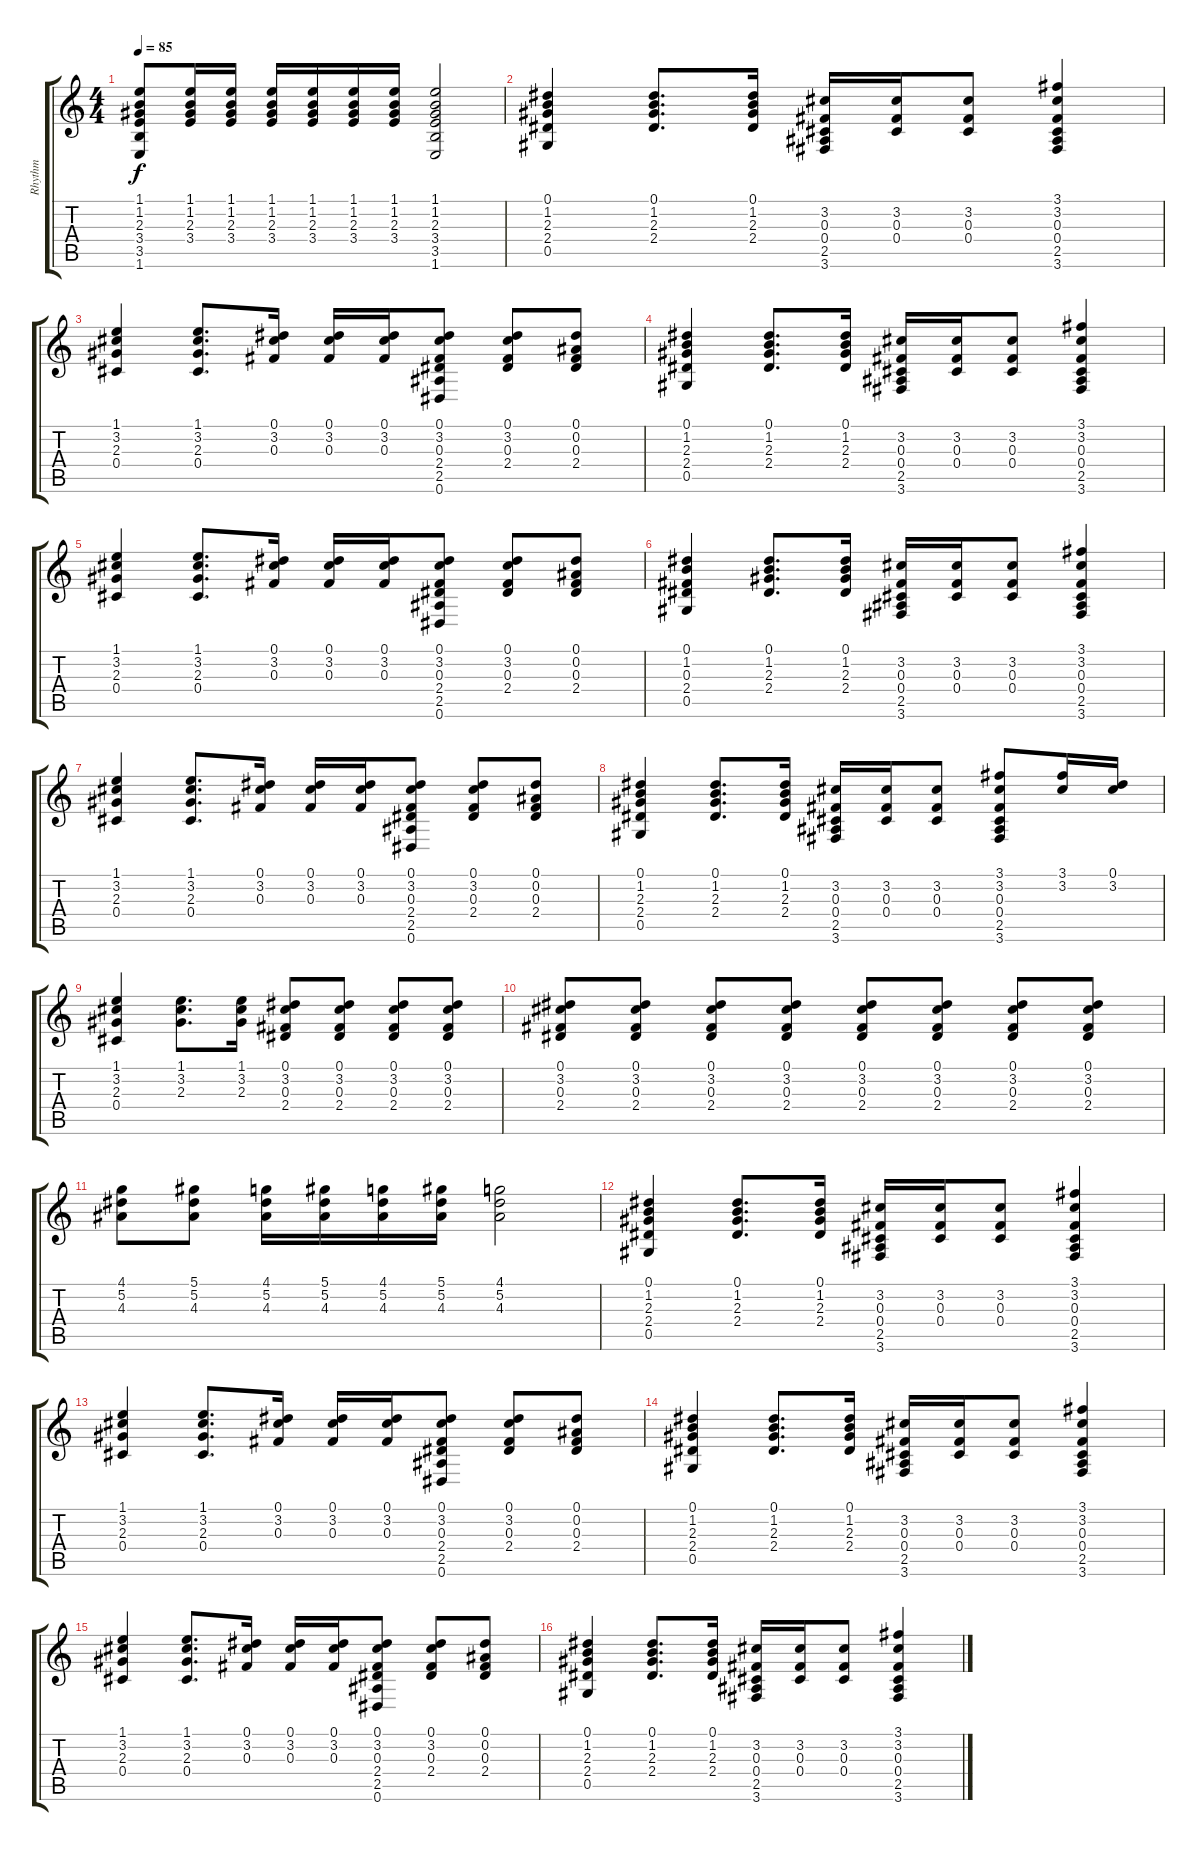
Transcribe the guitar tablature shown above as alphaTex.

\track ("Rhythm" "Rhythm") {instrument acousticguitarsteel}
\staff {score tabs}
\tuning (Eb4 Bb3 Gb3 Db3 Ab2 Eb2) {hide}
\ts (4 4)
\tempo 85
\clef g2
\ks c
(1.1 1.2 2.3 3.4 3.5 1.6).8{dy f} (1.1 1.2 2.3 3.4).16 (1.1 1.2 2.3 3.4).16 (1.1 1.2 2.3 3.4).16 (1.1 1.2 2.3 3.4).16 (1.1 1.2 2.3 3.4).16 (1.1 1.2 2.3 3.4).16 (1.1 1.2 2.3 3.4 3.5 1.6).2 |
(0.1 1.2 2.3 2.4 0.5).4 (0.1 1.2 2.3 2.4).8{d} (0.1 1.2 2.3 2.4).16 (3.2 0.3 0.4 2.5 3.6).16 (3.2 0.3 0.4).16 (3.2 0.3 0.4).8 (3.1 3.2 0.3 0.4 2.5 3.6).4 |
(1.1 3.2 2.3 0.4).4 (1.1 3.2 2.3 0.4).8{d} (0.1 3.2 0.3).16 (0.1 3.2 0.3).16 (0.1 3.2 0.3).16 (0.1 3.2 0.3 2.4 2.5 0.6).8 (0.1 3.2 0.3 2.4).8 (0.1 0.2 0.3 2.4).8 |
(0.1 1.2 2.3 2.4 0.5).4 (0.1 1.2 2.3 2.4).8{d} (0.1 1.2 2.3 2.4).16 (3.2 0.3 0.4 2.5 3.6).16 (3.2 0.3 0.4).16 (3.2 0.3 0.4).8 (3.1 3.2 0.3 0.4 2.5 3.6).4 |
(1.1 3.2 2.3 0.4).4 (1.1 3.2 2.3 0.4).8{d} (0.1 3.2 0.3).16 (0.1 3.2 0.3).16 (0.1 3.2 0.3).16 (0.1 3.2 0.3 2.4 2.5 0.6).8 (0.1 3.2 0.3 2.4).8 (0.1 0.2 0.3 2.4).8 |
(0.1 1.2 0.3 2.4 0.5).4 (0.1 1.2 2.3 2.4).8{d} (0.1 1.2 2.3 2.4).16 (3.2 0.3 0.4 2.5 3.6).16 (3.2 0.3 0.4).16 (3.2 0.3 0.4).8 (3.1 3.2 0.3 0.4 2.5 3.6).4 |
(1.1 3.2 2.3 0.4).4 (1.1 3.2 2.3 0.4).8{d} (0.1 3.2 0.3).16 (0.1 3.2 0.3).16 (0.1 3.2 0.3).16 (0.1 3.2 0.3 2.4 2.5 0.6).8 (0.1 3.2 0.3 2.4).8 (0.1 0.2 0.3 2.4).8 |
(0.1 1.2 2.3 2.4 0.5).4 (0.1 1.2 2.3 2.4).8{d} (0.1 1.2 2.3 2.4).16 (3.2 0.3 0.4 2.5 3.6).16 (3.2 0.3 0.4).16 (3.2 0.3 0.4).8 (3.1 3.2 0.3 0.4 2.5 3.6).8 (3.1 3.2).16 (0.1 3.2).16 |
(1.1 3.2 2.3 0.4).4 (1.1 3.2 2.3).8{d} (1.1 3.2 2.3).16 (0.1 3.2 0.3 2.4).8 (0.1 3.2 0.3 2.4).8 (0.1 3.2 0.3 2.4).8 (0.1 3.2 0.3 2.4).8 |
(0.1 3.2 0.3 2.4).8 (0.1 3.2 0.3 2.4).8 (0.1 3.2 0.3 2.4).8 (0.1 3.2 0.3 2.4).8 (0.1 3.2 0.3 2.4).8 (0.1 3.2 0.3 2.4).8 (0.1 3.2 0.3 2.4).8 (0.1 3.2 0.3 2.4).8 |
(4.1 5.2 4.3).8 (5.1 5.2 4.3).8 (4.1 5.2 4.3).16 (5.1 5.2 4.3).16 (4.1 5.2 4.3).16 (5.1 5.2 4.3).16 (4.1 5.2 4.3).2 |
(0.1 1.2 2.3 2.4 0.5).4 (0.1 1.2 2.3 2.4).8{d} (0.1 1.2 2.3 2.4).16 (3.2 0.3 0.4 2.5 3.6).16 (3.2 0.3 0.4).16 (3.2 0.3 0.4).8 (3.1 3.2 0.3 0.4 2.5 3.6).4 |
(1.1 3.2 2.3 0.4).4 (1.1 3.2 2.3 0.4).8{d} (0.1 3.2 0.3).16 (0.1 3.2 0.3).16 (0.1 3.2 0.3).16 (0.1 3.2 0.3 2.4 2.5 0.6).8 (0.1 3.2 0.3 2.4).8 (0.1 0.2 0.3 2.4).8 |
(0.1 1.2 2.3 2.4 0.5).4 (0.1 1.2 2.3 2.4).8{d} (0.1 1.2 2.3 2.4).16 (3.2 0.3 0.4 2.5 3.6).16 (3.2 0.3 0.4).16 (3.2 0.3 0.4).8 (3.1 3.2 0.3 0.4 2.5 3.6).4 |
(1.1 3.2 2.3 0.4).4 (1.1 3.2 2.3 0.4).8{d} (0.1 3.2 0.3).16 (0.1 3.2 0.3).16 (0.1 3.2 0.3).16 (0.1 3.2 0.3 2.4 2.5 0.6).8 (0.1 3.2 0.3 2.4).8 (0.1 0.2 0.3 2.4).8 |
(0.1 1.2 2.3 2.4 0.5).4 (0.1 1.2 2.3 2.4).8{d} (0.1 1.2 2.3 2.4).16 (3.2 0.3 0.4 2.5 3.6).16 (3.2 0.3 0.4).16 (3.2 0.3 0.4).8 (3.1 3.2 0.3 0.4 2.5 3.6).4
